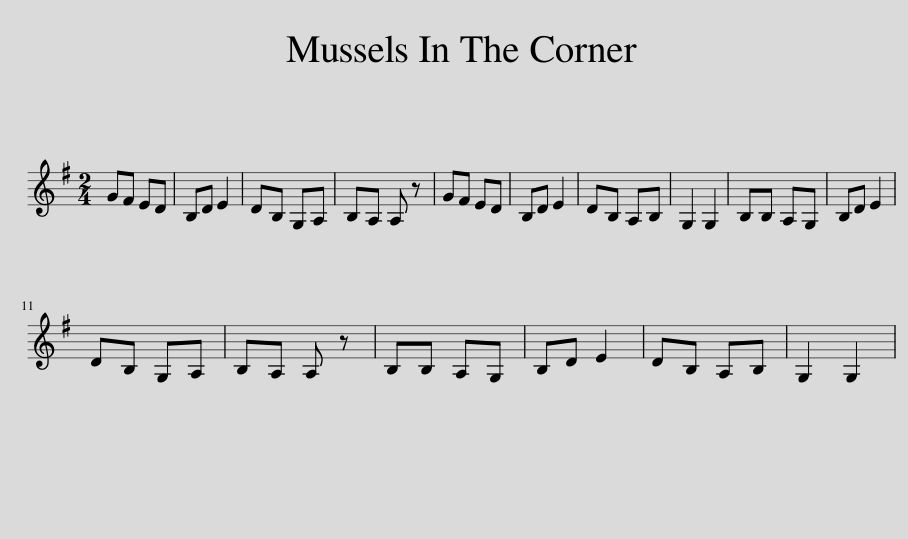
X:1
L:1/8
M:2/4
I:linebreak $
K:G
V:1 treble
V:1
 GF ED | B,D E2 | DB, G,A, | B,A, A, z | GF ED | %5
 B,D E2 | DB, A,B, | G,2 G,2 | B,B, A,G, | B,D E2 |$ %10
 DB, G,A, | B,A, A, z | B,B, A,G, | B,D E2 | DB, A,B, | %15
 G,2 G,2 | %16
